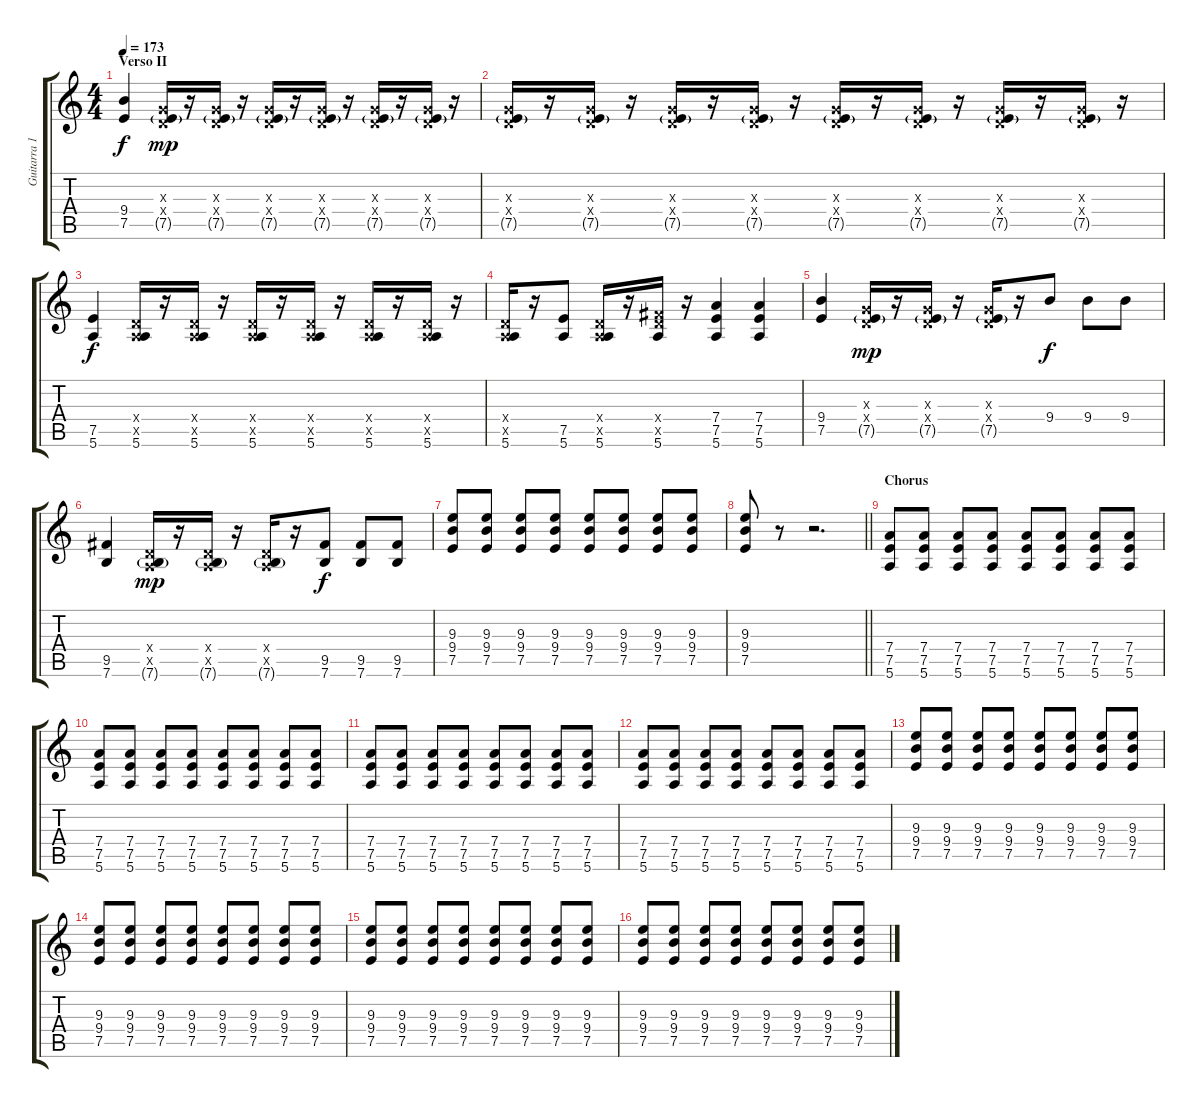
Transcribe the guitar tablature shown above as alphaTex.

\track ("Guitarra 1 - Mathias" "Guitarra 1") {instrument overdrivenguitar}
\staff {score tabs}
\tuning (E4 B3 G3 D3 A2 E2) {hide}
\ts (4 4)
\section ("" "Verso II")
\tempo 173
\clef g2
\ks c
(9.4 7.5).4{dy f} (0.3{x} 0.4{x} 7.5{g}).16{dy mp} r.16 (0.3{x} 0.4{x} 7.5{g}).16 r.16 (0.3{x} 0.4{x} 7.5{g}).16 r.16 (0.3{x} 0.4{x} 7.5{g}).16 r.16 (0.3{x} 0.4{x} 7.5{g}).16 r.16 (0.3{x} 0.4{x} 7.5{g}).16 r.16 |
(0.3{x} 0.4{x} 7.5{g}).16 r.16 (0.3{x} 0.4{x} 7.5{g}).16 r.16 (0.3{x} 0.4{x} 7.5{g}).16 r.16 (0.3{x} 0.4{x} 7.5{g}).16 r.16 (0.3{x} 0.4{x} 7.5{g}).16 r.16 (0.3{x} 0.4{x} 7.5{g}).16 r.16 (0.3{x} 0.4{x} 7.5{g}).16 r.16 (0.3{x} 0.4{x} 7.5{g}).16 r.16 |
(7.5 5.6).4{dy f} (0.4{x} 0.5{x} 5.6).16 r.16 (0.4{x} 0.5{x} 5.6).16 r.16 (0.4{x} 0.5{x} 5.6).16 r.16 (0.4{x} 0.5{x} 5.6).16 r.16 (0.4{x} 0.5{x} 5.6).16 r.16 (0.4{x} 0.5{x} 5.6).16 r.16 |
(0.4{x} 0.5{x} 5.6).16 r.16 (7.5 5.6).8 (0.4{x} 0.5{x} 5.6).16 r.16 (0.4{x} 9.5{x} 5.6).16 r.16 (7.4 7.5 5.6).4 (7.4 7.5 5.6).4 |
(9.4 7.5).4 (0.3{x} 0.4{x} 7.5{g}).16{dy mp} r.16 (0.3{x} 0.4{x} 7.5{g}).16 r.16 (0.3{x} 0.4{x} 7.5{g}).16 r.16 9.4.8{dy f} 9.4.8 9.4.8 |
(9.5 7.6).4 (0.4{x} 0.5{x} 7.6{g}).16{dy mp} r.16 (0.4{x} 0.5{x} 7.6{g}).16 r.16 (0.4{x} 0.5{x} 7.6{g}).16 r.16 (9.5 7.6).8{dy f} (9.5 7.6).8 (9.5 7.6).8 |
(9.3 9.4 7.5).8 (9.3 9.4 7.5).8 (9.3 9.4 7.5).8 (9.3 9.4 7.5).8 (9.3 9.4 7.5).8 (9.3 9.4 7.5).8 (9.3 9.4 7.5).8 (9.3 9.4 7.5).8 |
\barLineRight lightlight
(9.3 9.4 7.5).8 r.8 r.2{d} |
\section ("" "Chorus")
(7.4 7.5 5.6).8 (7.4 7.5 5.6).8 (7.4 7.5 5.6).8 (7.4 7.5 5.6).8 (7.4 7.5 5.6).8 (7.4 7.5 5.6).8 (7.4 7.5 5.6).8 (7.4 7.5 5.6).8 |
(7.4 7.5 5.6).8 (7.4 7.5 5.6).8 (7.4 7.5 5.6).8 (7.4 7.5 5.6).8 (7.4 7.5 5.6).8 (7.4 7.5 5.6).8 (7.4 7.5 5.6).8 (7.4 7.5 5.6).8 |
(7.4 7.5 5.6).8 (7.4 7.5 5.6).8 (7.4 7.5 5.6).8 (7.4 7.5 5.6).8 (7.4 7.5 5.6).8 (7.4 7.5 5.6).8 (7.4 7.5 5.6).8 (7.4 7.5 5.6).8 |
(7.4 7.5 5.6).8 (7.4 7.5 5.6).8 (7.4 7.5 5.6).8 (7.4 7.5 5.6).8 (7.4 7.5 5.6).8 (7.4 7.5 5.6).8 (7.4 7.5 5.6).8 (7.4 7.5 5.6).8 |
(9.3 9.4 7.5).8 (9.3 9.4 7.5).8 (9.3 9.4 7.5).8 (9.3 9.4 7.5).8 (9.3 9.4 7.5).8 (9.3 9.4 7.5).8 (9.3 9.4 7.5).8 (9.3 9.4 7.5).8 |
(9.3 9.4 7.5).8 (9.3 9.4 7.5).8 (9.3 9.4 7.5).8 (9.3 9.4 7.5).8 (9.3 9.4 7.5).8 (9.3 9.4 7.5).8 (9.3 9.4 7.5).8 (9.3 9.4 7.5).8 |
(9.3 9.4 7.5).8 (9.3 9.4 7.5).8 (9.3 9.4 7.5).8 (9.3 9.4 7.5).8 (9.3 9.4 7.5).8 (9.3 9.4 7.5).8 (9.3 9.4 7.5).8 (9.3 9.4 7.5).8 |
(9.3 9.4 7.5).8 (9.3 9.4 7.5).8 (9.3 9.4 7.5).8 (9.3 9.4 7.5).8 (9.3 9.4 7.5).8 (9.3 9.4 7.5).8 (9.3 9.4 7.5).8 (9.3 9.4 7.5).8
